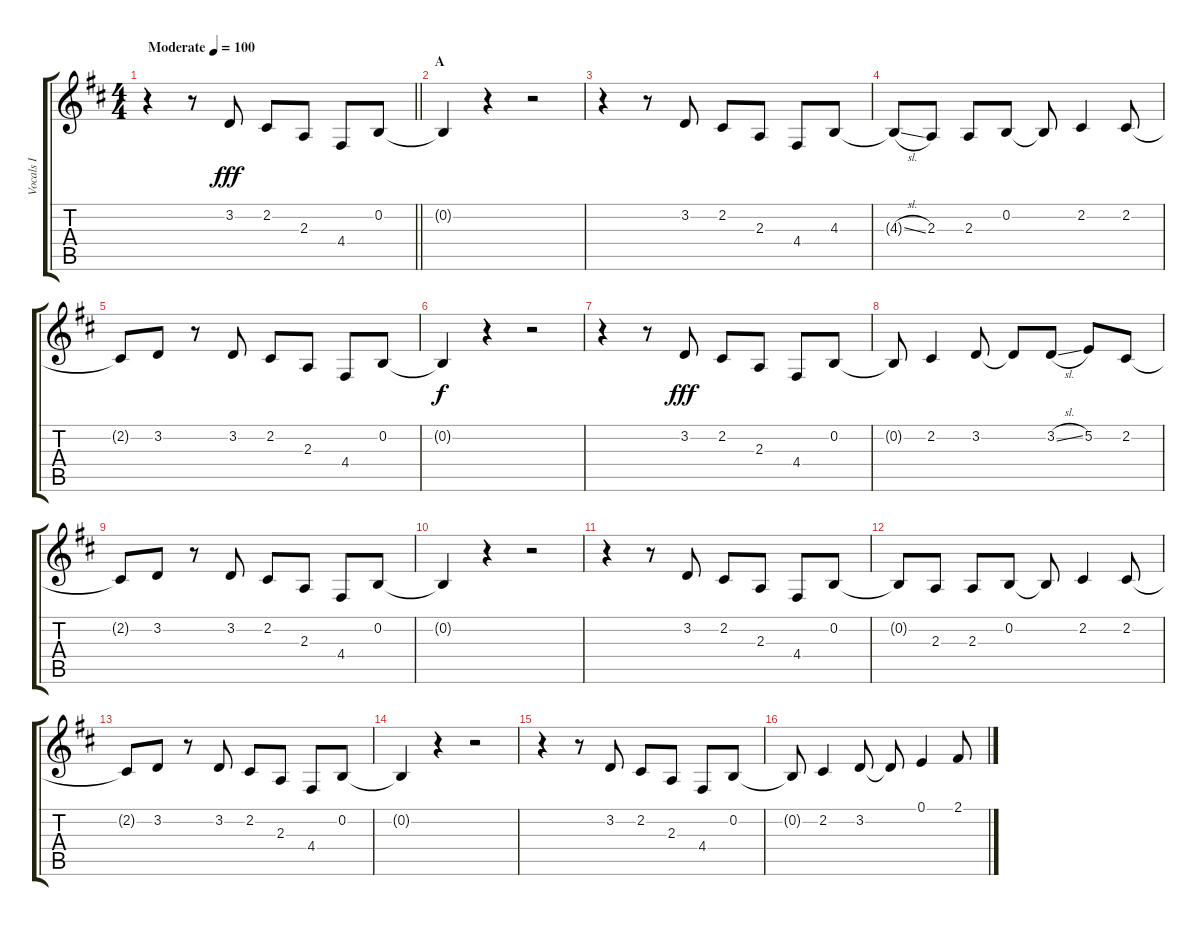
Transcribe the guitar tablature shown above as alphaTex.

\track ("Vocals I" "Vocals I") {instrument voiceoohs}
\staff {score tabs}
\tuning (E4 B3 G3 D3 A2 E2) {hide}
\ts (4 4)
\tempo (100 "Moderate")
\clef g2
\barLineRight lightlight
\ks d
r.4{dy fff instrument voiceoohs} r.8 3.2.8 2.2.8 2.3.8 4.4.8 0.2.8 |
\section ("" "A")
0.2{t}.4 r.4 r.2 |
r.4 r.8 3.2.8 2.2.8 2.3.8 4.4.8 4.3.8 |
4.3{sl t}.8 2.3.8 2.3.8 0.2.8 0.2{t}.8 2.2.4 2.2.8 |
2.2{t}.8 3.2.8 r.8 3.2.8 2.2.8 2.3.8 4.4.8 0.2.8 |
0.2{t}.4{dy f} r.4 r.2 |
r.4 r.8 3.2.8{dy fff} 2.2.8 2.3.8 4.4.8 0.2.8 |
0.2{t}.8 2.2.4 3.2.8 3.2{t}.8 3.2{sl}.8 5.2.8 2.2.8 |
2.2{t}.8 3.2.8 r.8 3.2.8 2.2.8 2.3.8 4.4.8 0.2.8 |
0.2{t}.4 r.4 r.2 |
r.4 r.8 3.2.8 2.2.8 2.3.8 4.4.8 0.2.8 |
0.2{t}.8 2.3.8 2.3.8 0.2.8 0.2{t}.8 2.2.4 2.2.8 |
2.2{t}.8 3.2.8 r.8 3.2.8 2.2.8 2.3.8 4.4.8 0.2.8 |
0.2{t}.4 r.4 r.2 |
r.4 r.8 3.2.8 2.2.8 2.3.8 4.4.8 0.2.8 |
0.2{t}.8 2.2.4 3.2.8 3.2{t}.8 0.1.4 2.1.8
